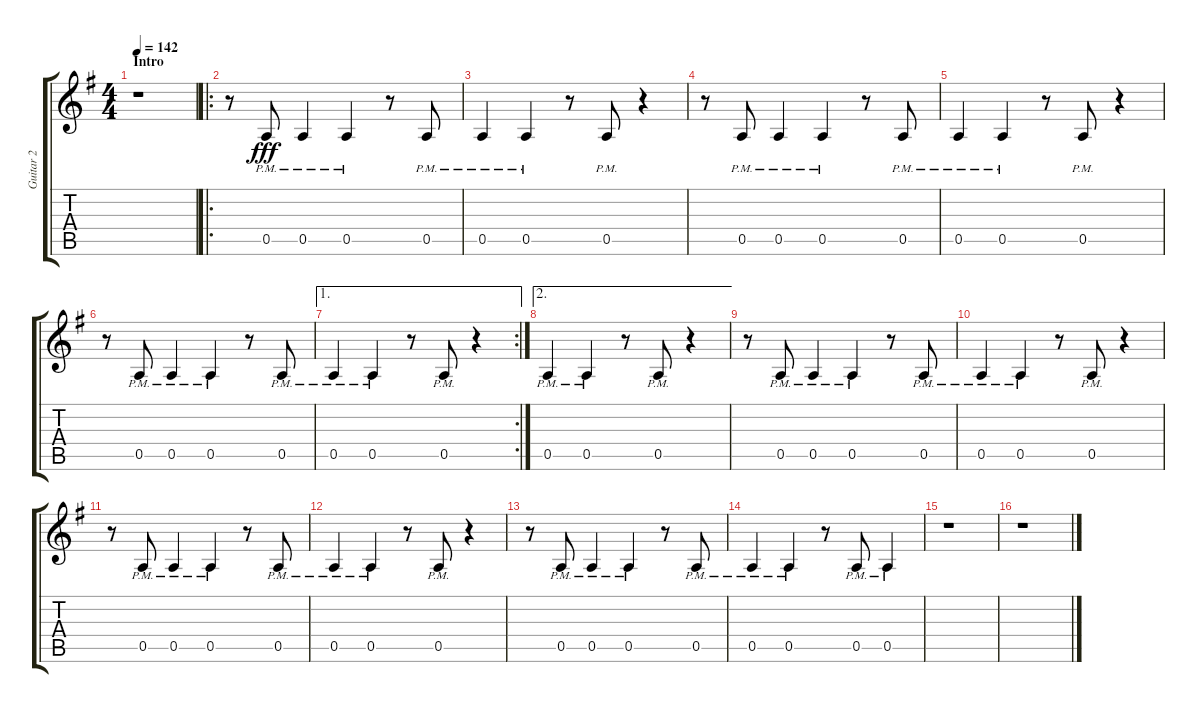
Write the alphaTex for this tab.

\track ("Guitar 2" "Guitar 2") {instrument electricguitarclean}
\staff {score tabs}
\tuning (E4 B3 G3 D3 A2 E2) {hide}
\ts (4 4)
\section ("" "Intro")
\tempo 142
\clef g2
\ks g
r.1{dy fff instrument electricguitarclean} |
\ro
r.8 0.5{pm}.8 0.5{pm}.4 0.5{pm}.4 r.8 0.5{pm}.8 |
0.5{pm}.4 0.5{pm}.4 r.8 0.5{pm}.8 r.4 |
r.8 0.5{pm}.8 0.5{pm}.4 0.5{pm}.4 r.8 0.5{pm}.8 |
0.5{pm}.4 0.5{pm}.4 r.8 0.5{pm}.8 r.4 |
r.8 0.5{pm}.8 0.5{pm}.4 0.5{pm}.4 r.8 0.5{pm}.8 |
\ae 1
\rc 2
0.5{pm}.4 0.5{pm}.4 r.8 0.5{pm}.8 r.4 |
\ae 2
0.5{pm}.4 0.5{pm}.4 r.8 0.5{pm}.8 r.4 |
r.8 0.5{pm}.8 0.5{pm}.4 0.5{pm}.4 r.8 0.5{pm}.8 |
0.5{pm}.4 0.5{pm}.4 r.8 0.5{pm}.8 r.4 |
r.8 0.5{pm}.8 0.5{pm}.4 0.5{pm}.4 r.8 0.5{pm}.8 |
0.5{pm}.4 0.5{pm}.4 r.8 0.5{pm}.8 r.4 |
r.8 0.5{pm}.8 0.5{pm}.4 0.5{pm}.4 r.8 0.5{pm}.8 |
0.5{pm}.4 0.5{pm}.4 r.8 0.5{pm}.8 0.5{pm}.4 |
r.1 |
r.1
